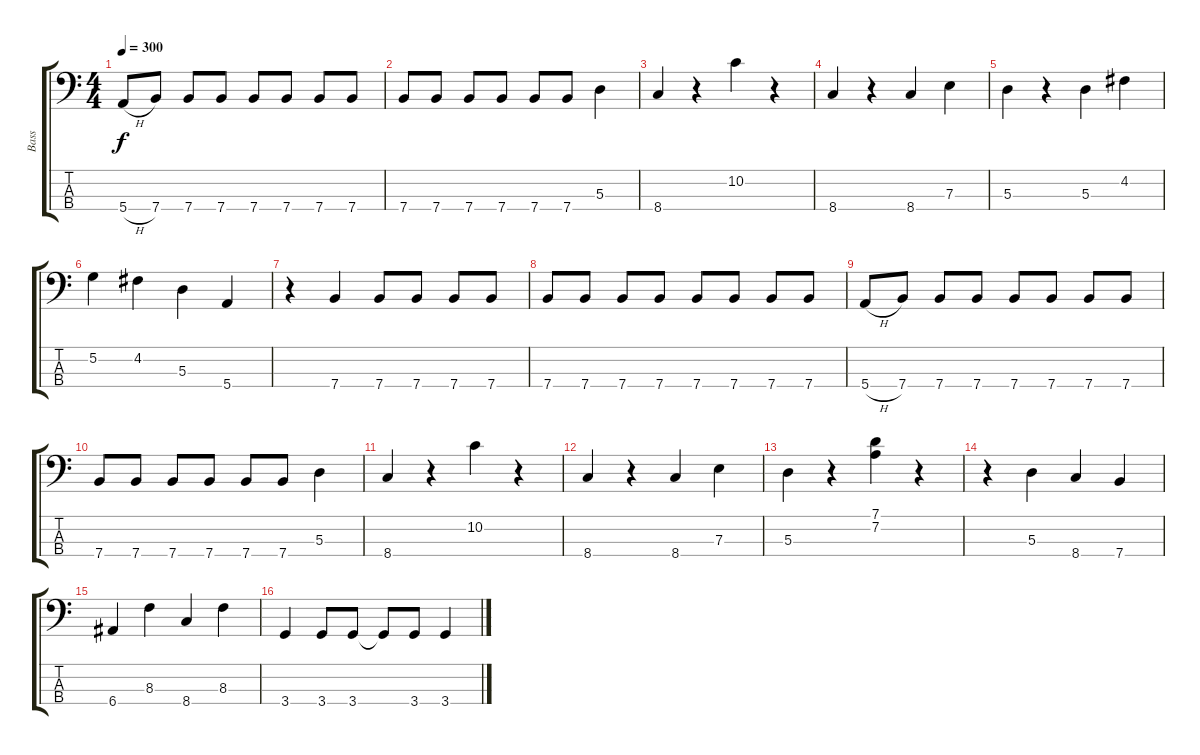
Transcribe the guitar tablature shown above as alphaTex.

\track ("Bass" "Bass") {instrument electricbassfinger}
\staff {score tabs}
\tuning (G2 D2 A1 E1) {hide}
\ts (4 4)
\tempo 300
\clef f4
\ks c
5.4{h}.8{dy f} 7.4.8 7.4.8 7.4.8 7.4.8 7.4.8 7.4.8 7.4.8 |
7.4.8 7.4.8 7.4.8 7.4.8 7.4.8 7.4.8 5.3.4 |
8.4.4 r.4 10.2.4 r.4 |
8.4.4 r.4 8.4.4 7.3.4 |
5.3.4 r.4 5.3.4 4.2.4 |
5.2.4 4.2.4 5.3.4 5.4.4 |
r.4 7.4.4 7.4.8 7.4.8 7.4.8 7.4.8 |
7.4.8 7.4.8 7.4.8 7.4.8 7.4.8 7.4.8 7.4.8 7.4.8 |
5.4{h}.8 7.4.8 7.4.8 7.4.8 7.4.8 7.4.8 7.4.8 7.4.8 |
7.4.8 7.4.8 7.4.8 7.4.8 7.4.8 7.4.8 5.3.4 |
8.4.4 r.4 10.2.4 r.4 |
8.4.4 r.4 8.4.4 7.3.4 |
5.3.4 r.4 (7.1 7.2).4 r.4 |
r.4 5.3.4 8.4.4 7.4.4 |
6.4.4 8.3.4 8.4.4 8.3.4 |
3.4.4 3.4.8 3.4.8 3.4{t}.8 3.4.8 3.4.4
